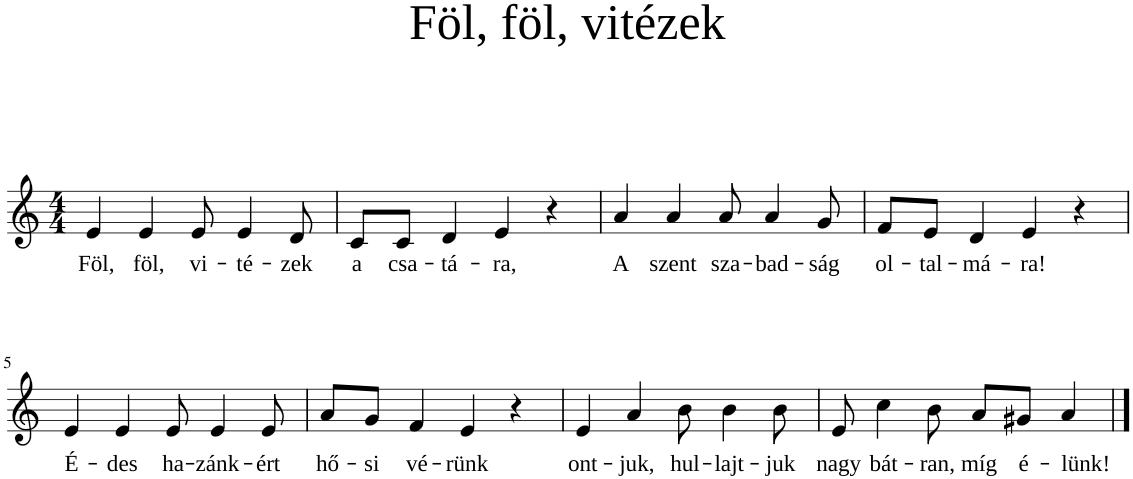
**kern	**text
*part1	*part1
*staff1	*staff1
*I"Piano	*
*I'Pno	*
*clefG2	*
*k[]	*
*M4/4	*
=1	=1
!	!LO:LY:b
4e/	Föl,
!	!LO:LY:b
4e/	föl,
!	!LO:LY:b
8e/	vi-
!	!LO:LY:b
4e/	-té-
!	!LO:LY:b
8d/	zek
=2	=2
!	!LO:LY:b
8c/L	a
!	!LO:LY:b
8c/J	csa-
!	!LO:LY:b
4d/	-tá-
!	!LO:LY:b
4e/	-ra,
4r	.
=3	=3
!	!LO:LY:b
4a/	A
!	!LO:LY:b
4a/	szent
!	!LO:LY:b
8a/	sza-
!	!LO:LY:b
4a/	-bad-
!	!LO:LY:b
8g/	-ság
=4	=4
!	!LO:LY:b
8f/L	ol-
!	!LO:LY:b
8e/J	-tal-
!	!LO:LY:b
4d/	-má-
!	!LO:LY:b
4e/	-ra!
4r	.
!!LO:LB:g=z
=5	=5
!	!LO:LY:b
4e/	É-
!	!LO:LY:b
4e/	-des
!	!LO:LY:b
8e/	ha-
!	!LO:LY:b
4e/	-zánk-
!	!LO:LY:b
8e/	-ért
=6	=6
!	!LO:LY:b
8a/L	hő-
!	!LO:LY:b
8g/J	-si
!	!LO:LY:b
4f/	vé-
!	!LO:LY:b
4e/	-rünk
4r	.
=7	=7
!	!LO:LY:b
4e/	ont-
!	!LO:LY:b
4a/	juk,
!	!LO:LY:b
8b\	hul-
!	!LO:LY:b
4b\	-lajt-
!	!LO:LY:b
8b\	-juk
=8	=8
!	!LO:LY:b
8e/	nagy
!	!LO:LY:b
4cc\	bát-
!	!LO:LY:b
8b\	-ran,
!	!LO:LY:b
8a/L	míg
!	!LO:LY:b
8g#X/J	é-
!	!LO:LY:b
4a/	-lünk!-
==	==
*-	*-
